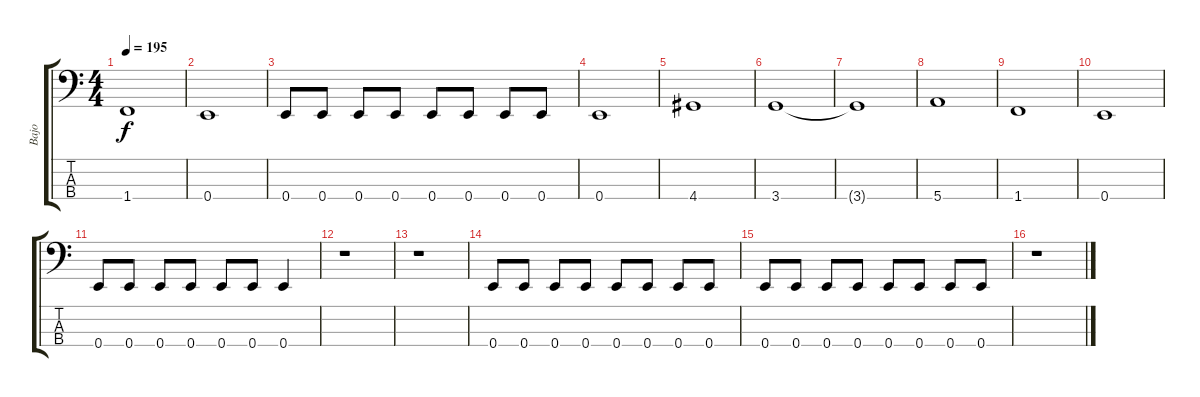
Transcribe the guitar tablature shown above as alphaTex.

\track ("Bajo" "Bajo") {instrument electricbasspick}
\staff {score tabs}
\tuning (G2 D2 A1 E1) {hide}
\ts (4 4)
\tempo 195
\clef f4
\ks c
1.4.1{dy f} |
0.4.1 |
0.4.8 0.4.8 0.4.8 0.4.8 0.4.8 0.4.8 0.4.8 0.4.8 |
0.4.1 |
4.4.1 |
3.4.1 |
3.4{t}.1 |
5.4.1 |
1.4.1 |
0.4.1 |
0.4.8 0.4.8 0.4.8 0.4.8 0.4.8 0.4.8 0.4.4 |
r.1 |
r.1 |
0.4.8 0.4.8 0.4.8 0.4.8 0.4.8 0.4.8 0.4.8 0.4.8 |
0.4.8 0.4.8 0.4.8 0.4.8 0.4.8 0.4.8 0.4.8 0.4.8 |
r.1
